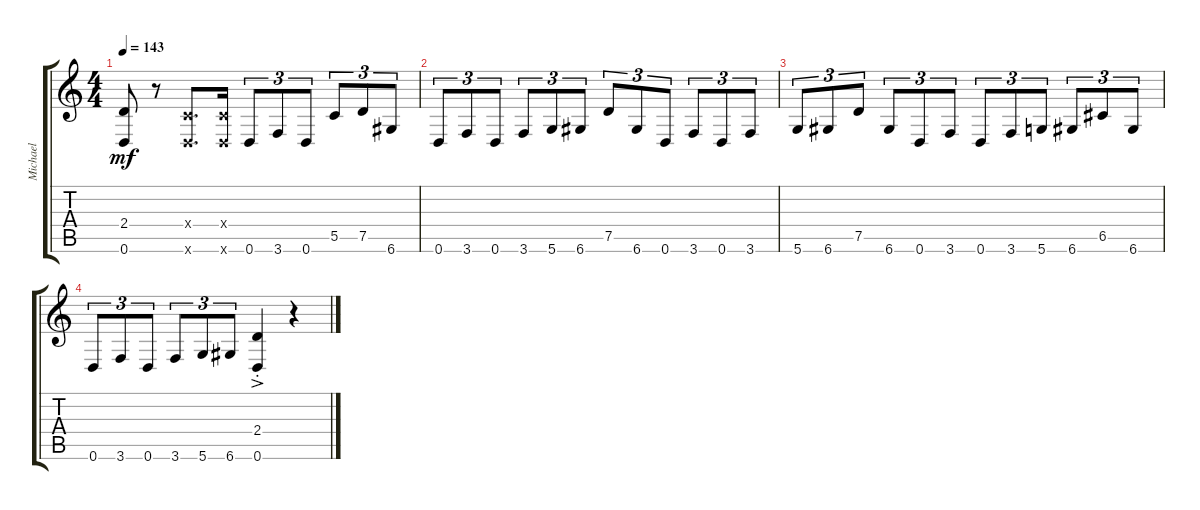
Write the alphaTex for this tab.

\track ("Michael" "Michael") {instrument distortionguitar}
\staff {score tabs}
\tuning (D4 A3 F3 C3 G2 D2) {hide}
\ts (4 4)
\tempo 143
\clef g2
\ks c
(2.4 0.6).8{dy mf} r.8 (0.4{x} 0.6{x}).8{d} (0.4{x} 0.6{x}).16 0.6.8{tu (3 2)} 3.6.8{tu (3 2)} 0.6.8{tu (3 2)} 5.5.8{tu (3 2)} 7.5.8{tu (3 2)} 6.6.8{tu (3 2)} |
0.6.8{tu (3 2)} 3.6.8{tu (3 2)} 0.6.8{tu (3 2)} 3.6.8{tu (3 2)} 5.6.8{tu (3 2)} 6.6.8{tu (3 2)} 7.5.8{tu (3 2)} 6.6.8{tu (3 2)} 0.6.8{tu (3 2)} 3.6.8{tu (3 2)} 0.6.8{tu (3 2)} 3.6.8{tu (3 2)} |
5.6.8{tu (3 2)} 6.6.8{tu (3 2)} 7.5.8{tu (3 2)} 6.6.8{tu (3 2)} 0.6.8{tu (3 2)} 3.6.8{tu (3 2)} 0.6.8{tu (3 2)} 3.6.8{tu (3 2)} 5.6.8{tu (3 2)} 6.6.8{tu (3 2)} 6.5.8{tu (3 2)} 6.6.8{tu (3 2)} |
0.6.8{tu (3 2)} 3.6.8{tu (3 2)} 0.6.8{tu (3 2)} 3.6.8{tu (3 2)} 5.6.8{tu (3 2)} 6.6.8{tu (3 2)} (2.4{ac st} 0.6{ac st}).4 r.4
